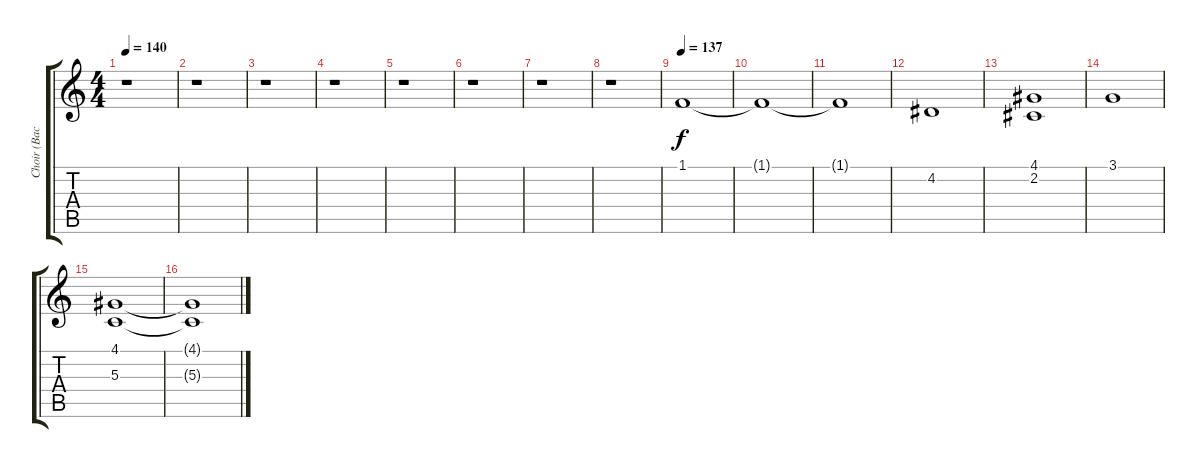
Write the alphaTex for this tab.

\track ("Choir (Backing)" "Choir (Bac") {instrument choiraahs}
\staff {score tabs}
\tuning (E4 B3 G3 D3 A2 E2) {hide}
\ts (4 4)
\tempo 140
\clef g2
\ks c
r.1{dy f} |
r.1 |
r.1 |
r.1 |
r.1 |
r.1 |
r.1 |
r.1 |
\tempo 137
1.1.1{volume 9 balance 8} |
1.1{t}.1 |
1.1{t}.1 |
4.2.1 |
(4.1 2.2).1 |
3.1.1 |
(4.1 5.3).1 |
(4.1{t} 5.3{t}).1
